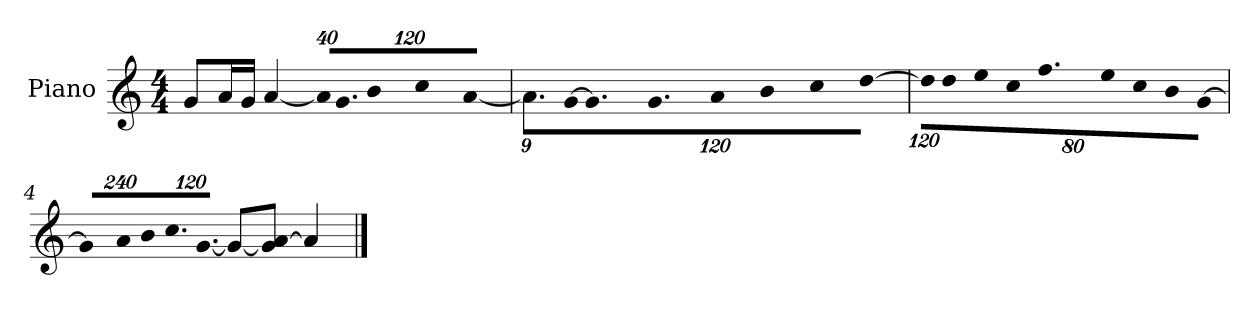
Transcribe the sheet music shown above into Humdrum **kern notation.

**kern
*part1
*staff1
*I"Piano
*I'P-no
*clefG2
*k[]
*M4/4
*MM90
=1
8g/L
16a/L
16g/JJ
[4a/
*Xbrackettup
!LO:N:vis=32
640%23a/KLL]
!LO:N:vis=16.
960%103g/J
!LO:N:vis=8
960%137b/
!LO:N:vis=8
960%137cc/
!LO:N:vis=16
[1920%137a/Jk
=2
9.a\L]
!LO:N:vis=16
[1920%107g\K
9.g\]
9.g\
!LO:N:vis=8
640%71a\
!LO:N:vis=8
640%71b\
!LO:N:vis=8
640%71cc\
!LO:N:vis=8
[640%71dd\J
=3
!LO:N:vis=16
1920%107dd\KL]
!LO:N:vis=8
640%71dd\
!LO:N:vis=8
640%71ee\
!LO:N:vis=8
640%71cc\
9.ff\
!LO:N:vis=8
640%71ee\
!LO:N:vis=8
640%71cc\
!LO:N:vis=8
640%71b\
!LO:N:vis=8
[640%71g\J
=4
!LO:N:vis=8
960%137g/L]
!LO:N:vis=16
1920%137a/L
!LO:N:vis=16
1920%137b/
!LO:N:vis=16.
960%103cc/
!LO:N:vis=16.
[960%103g/JJ
8g/L_
8g/] [8a/J
4a/]
==
*-
